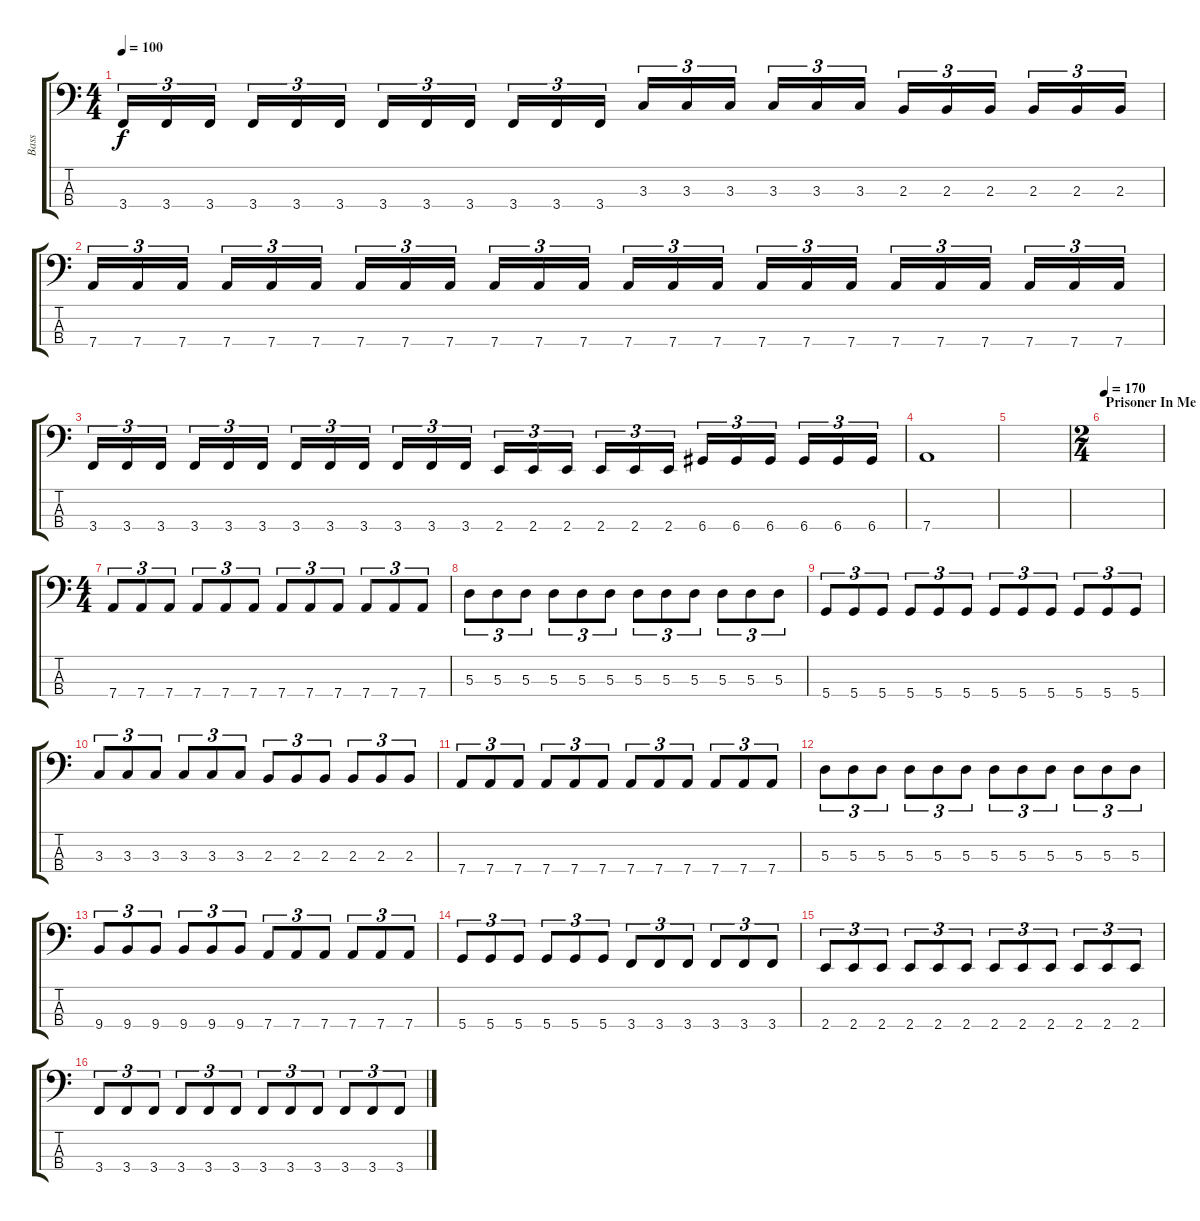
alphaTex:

\track ("Bass" "Bass") {instrument electricbassfinger}
\staff {score tabs}
\tuning (G2 D2 A1 D1) {hide}
\ts (4 4)
\tempo 100
\clef f4
\ks c
3.4.16{tu (3 2) dy f} 3.4.16{tu (3 2)} 3.4.16{tu (3 2)} 3.4.16{tu (3 2)} 3.4.16{tu (3 2)} 3.4.16{tu (3 2)} 3.4.16{tu (3 2)} 3.4.16{tu (3 2)} 3.4.16{tu (3 2)} 3.4.16{tu (3 2)} 3.4.16{tu (3 2)} 3.4.16{tu (3 2)} 3.3.16{tu (3 2)} 3.3.16{tu (3 2)} 3.3.16{tu (3 2)} 3.3.16{tu (3 2)} 3.3.16{tu (3 2)} 3.3.16{tu (3 2)} 2.3.16{tu (3 2)} 2.3.16{tu (3 2)} 2.3.16{tu (3 2)} 2.3.16{tu (3 2)} 2.3.16{tu (3 2)} 2.3.16{tu (3 2)} |
7.4.16{tu (3 2)} 7.4.16{tu (3 2)} 7.4.16{tu (3 2)} 7.4.16{tu (3 2)} 7.4.16{tu (3 2)} 7.4.16{tu (3 2)} 7.4.16{tu (3 2)} 7.4.16{tu (3 2)} 7.4.16{tu (3 2)} 7.4.16{tu (3 2)} 7.4.16{tu (3 2)} 7.4.16{tu (3 2)} 7.4.16{tu (3 2)} 7.4.16{tu (3 2)} 7.4.16{tu (3 2)} 7.4.16{tu (3 2)} 7.4.16{tu (3 2)} 7.4.16{tu (3 2)} 7.4.16{tu (3 2)} 7.4.16{tu (3 2)} 7.4.16{tu (3 2)} 7.4.16{tu (3 2)} 7.4.16{tu (3 2)} 7.4.16{tu (3 2)} |
3.4.16{tu (3 2)} 3.4.16{tu (3 2)} 3.4.16{tu (3 2)} 3.4.16{tu (3 2)} 3.4.16{tu (3 2)} 3.4.16{tu (3 2)} 3.4.16{tu (3 2)} 3.4.16{tu (3 2)} 3.4.16{tu (3 2)} 3.4.16{tu (3 2)} 3.4.16{tu (3 2)} 3.4.16{tu (3 2)} 2.4.16{tu (3 2)} 2.4.16{tu (3 2)} 2.4.16{tu (3 2)} 2.4.16{tu (3 2)} 2.4.16{tu (3 2)} 2.4.16{tu (3 2)} 6.4.16{tu (3 2)} 6.4.16{tu (3 2)} 6.4.16{tu (3 2)} 6.4.16{tu (3 2)} 6.4.16{tu (3 2)} 6.4.16{tu (3 2)} |
7.4.1 |
|
\ts (2 4)
\section ("" "Prisoner In Me [intro]")
\tempo 170
|
\ts (4 4)
7.4.8{tu (3 2) volume 14} 7.4.8{tu (3 2)} 7.4.8{tu (3 2)} 7.4.8{tu (3 2)} 7.4.8{tu (3 2)} 7.4.8{tu (3 2)} 7.4.8{tu (3 2)} 7.4.8{tu (3 2)} 7.4.8{tu (3 2)} 7.4.8{tu (3 2)} 7.4.8{tu (3 2)} 7.4.8{tu (3 2)} |
5.3.8{tu (3 2)} 5.3.8{tu (3 2)} 5.3.8{tu (3 2)} 5.3.8{tu (3 2)} 5.3.8{tu (3 2)} 5.3.8{tu (3 2)} 5.3.8{tu (3 2)} 5.3.8{tu (3 2)} 5.3.8{tu (3 2)} 5.3.8{tu (3 2)} 5.3.8{tu (3 2)} 5.3.8{tu (3 2)} |
5.4.8{tu (3 2)} 5.4.8{tu (3 2)} 5.4.8{tu (3 2)} 5.4.8{tu (3 2)} 5.4.8{tu (3 2)} 5.4.8{tu (3 2)} 5.4.8{tu (3 2)} 5.4.8{tu (3 2)} 5.4.8{tu (3 2)} 5.4.8{tu (3 2)} 5.4.8{tu (3 2)} 5.4.8{tu (3 2)} |
3.3.8{tu (3 2)} 3.3.8{tu (3 2)} 3.3.8{tu (3 2)} 3.3.8{tu (3 2)} 3.3.8{tu (3 2)} 3.3.8{tu (3 2)} 2.3.8{tu (3 2)} 2.3.8{tu (3 2)} 2.3.8{tu (3 2)} 2.3.8{tu (3 2)} 2.3.8{tu (3 2)} 2.3.8{tu (3 2)} |
7.4.8{tu (3 2)} 7.4.8{tu (3 2)} 7.4.8{tu (3 2)} 7.4.8{tu (3 2)} 7.4.8{tu (3 2)} 7.4.8{tu (3 2)} 7.4.8{tu (3 2)} 7.4.8{tu (3 2)} 7.4.8{tu (3 2)} 7.4.8{tu (3 2)} 7.4.8{tu (3 2)} 7.4.8{tu (3 2)} |
5.3.8{tu (3 2)} 5.3.8{tu (3 2)} 5.3.8{tu (3 2)} 5.3.8{tu (3 2)} 5.3.8{tu (3 2)} 5.3.8{tu (3 2)} 5.3.8{tu (3 2)} 5.3.8{tu (3 2)} 5.3.8{tu (3 2)} 5.3.8{tu (3 2)} 5.3.8{tu (3 2)} 5.3.8{tu (3 2)} |
9.4.8{tu (3 2)} 9.4.8{tu (3 2)} 9.4.8{tu (3 2)} 9.4.8{tu (3 2)} 9.4.8{tu (3 2)} 9.4.8{tu (3 2)} 7.4.8{tu (3 2)} 7.4.8{tu (3 2)} 7.4.8{tu (3 2)} 7.4.8{tu (3 2)} 7.4.8{tu (3 2)} 7.4.8{tu (3 2)} |
5.4.8{tu (3 2)} 5.4.8{tu (3 2)} 5.4.8{tu (3 2)} 5.4.8{tu (3 2)} 5.4.8{tu (3 2)} 5.4.8{tu (3 2)} 3.4.8{tu (3 2)} 3.4.8{tu (3 2)} 3.4.8{tu (3 2)} 3.4.8{tu (3 2)} 3.4.8{tu (3 2)} 3.4.8{tu (3 2)} |
2.4.8{tu (3 2)} 2.4.8{tu (3 2)} 2.4.8{tu (3 2)} 2.4.8{tu (3 2)} 2.4.8{tu (3 2)} 2.4.8{tu (3 2)} 2.4.8{tu (3 2)} 2.4.8{tu (3 2)} 2.4.8{tu (3 2)} 2.4.8{tu (3 2)} 2.4.8{tu (3 2)} 2.4.8{tu (3 2)} |
3.4.8{tu (3 2)} 3.4.8{tu (3 2)} 3.4.8{tu (3 2)} 3.4.8{tu (3 2)} 3.4.8{tu (3 2)} 3.4.8{tu (3 2)} 3.4.8{tu (3 2)} 3.4.8{tu (3 2)} 3.4.8{tu (3 2)} 3.4.8{tu (3 2)} 3.4.8{tu (3 2)} 3.4.8{tu (3 2)}
